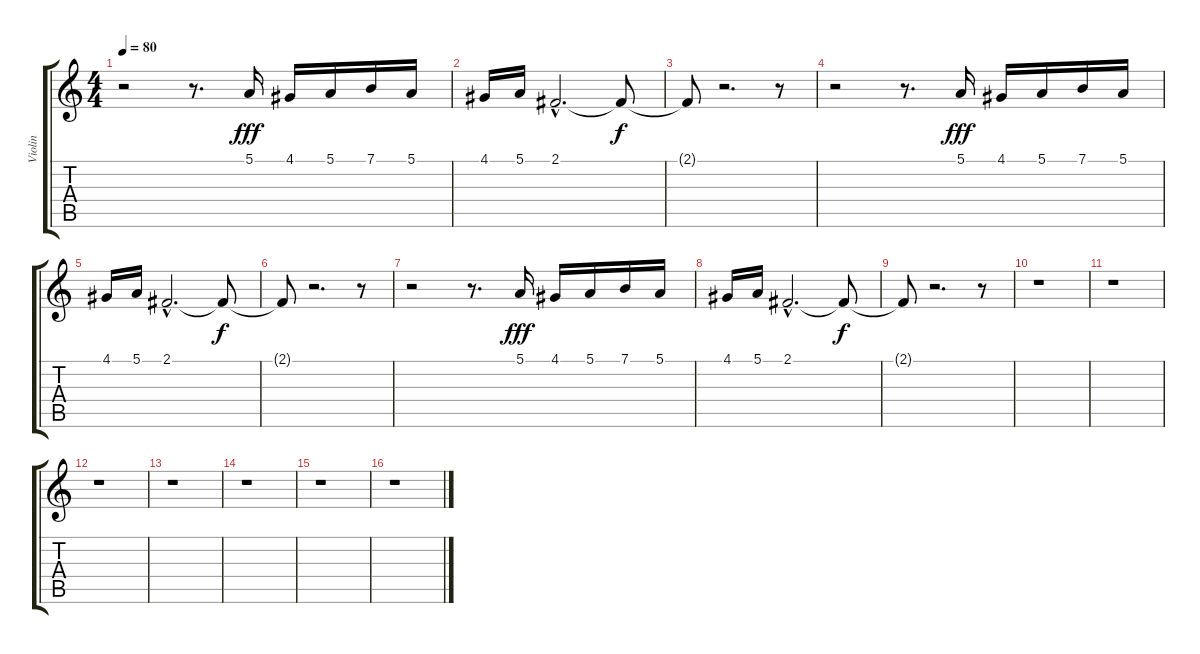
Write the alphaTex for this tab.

\track ("Violin              " "Violin    ") {instrument violin}
\staff {score tabs}
\tuning (E4 B3 G3 D3 A2 E2) {hide}
\ts (4 4)
\tempo 80
\clef g2
\ks c
r.2{dy f} r.8{d} 5.1.16{dy fff} 4.1.16 5.1.16 7.1.16 5.1.16 |
4.1.16 5.1.16 2.1{hac}.2{d} 2.1{t}.8{dy f} |
2.1{t}.8 r.2{d} r.8 |
r.2 r.8{d} 5.1.16{dy fff} 4.1.16 5.1.16 7.1.16 5.1.16 |
4.1.16 5.1.16 2.1{hac}.2{d} 2.1{t}.8{dy f} |
2.1{t}.8 r.2{d} r.8 |
r.2 r.8{d} 5.1.16{dy fff} 4.1.16 5.1.16 7.1.16 5.1.16 |
4.1.16 5.1.16 2.1{hac}.2{d} 2.1{t}.8{dy f} |
2.1{t}.8 r.2{d} r.8 |
r.1 |
r.1 |
r.1 |
r.1 |
r.1 |
r.1 |
r.1
